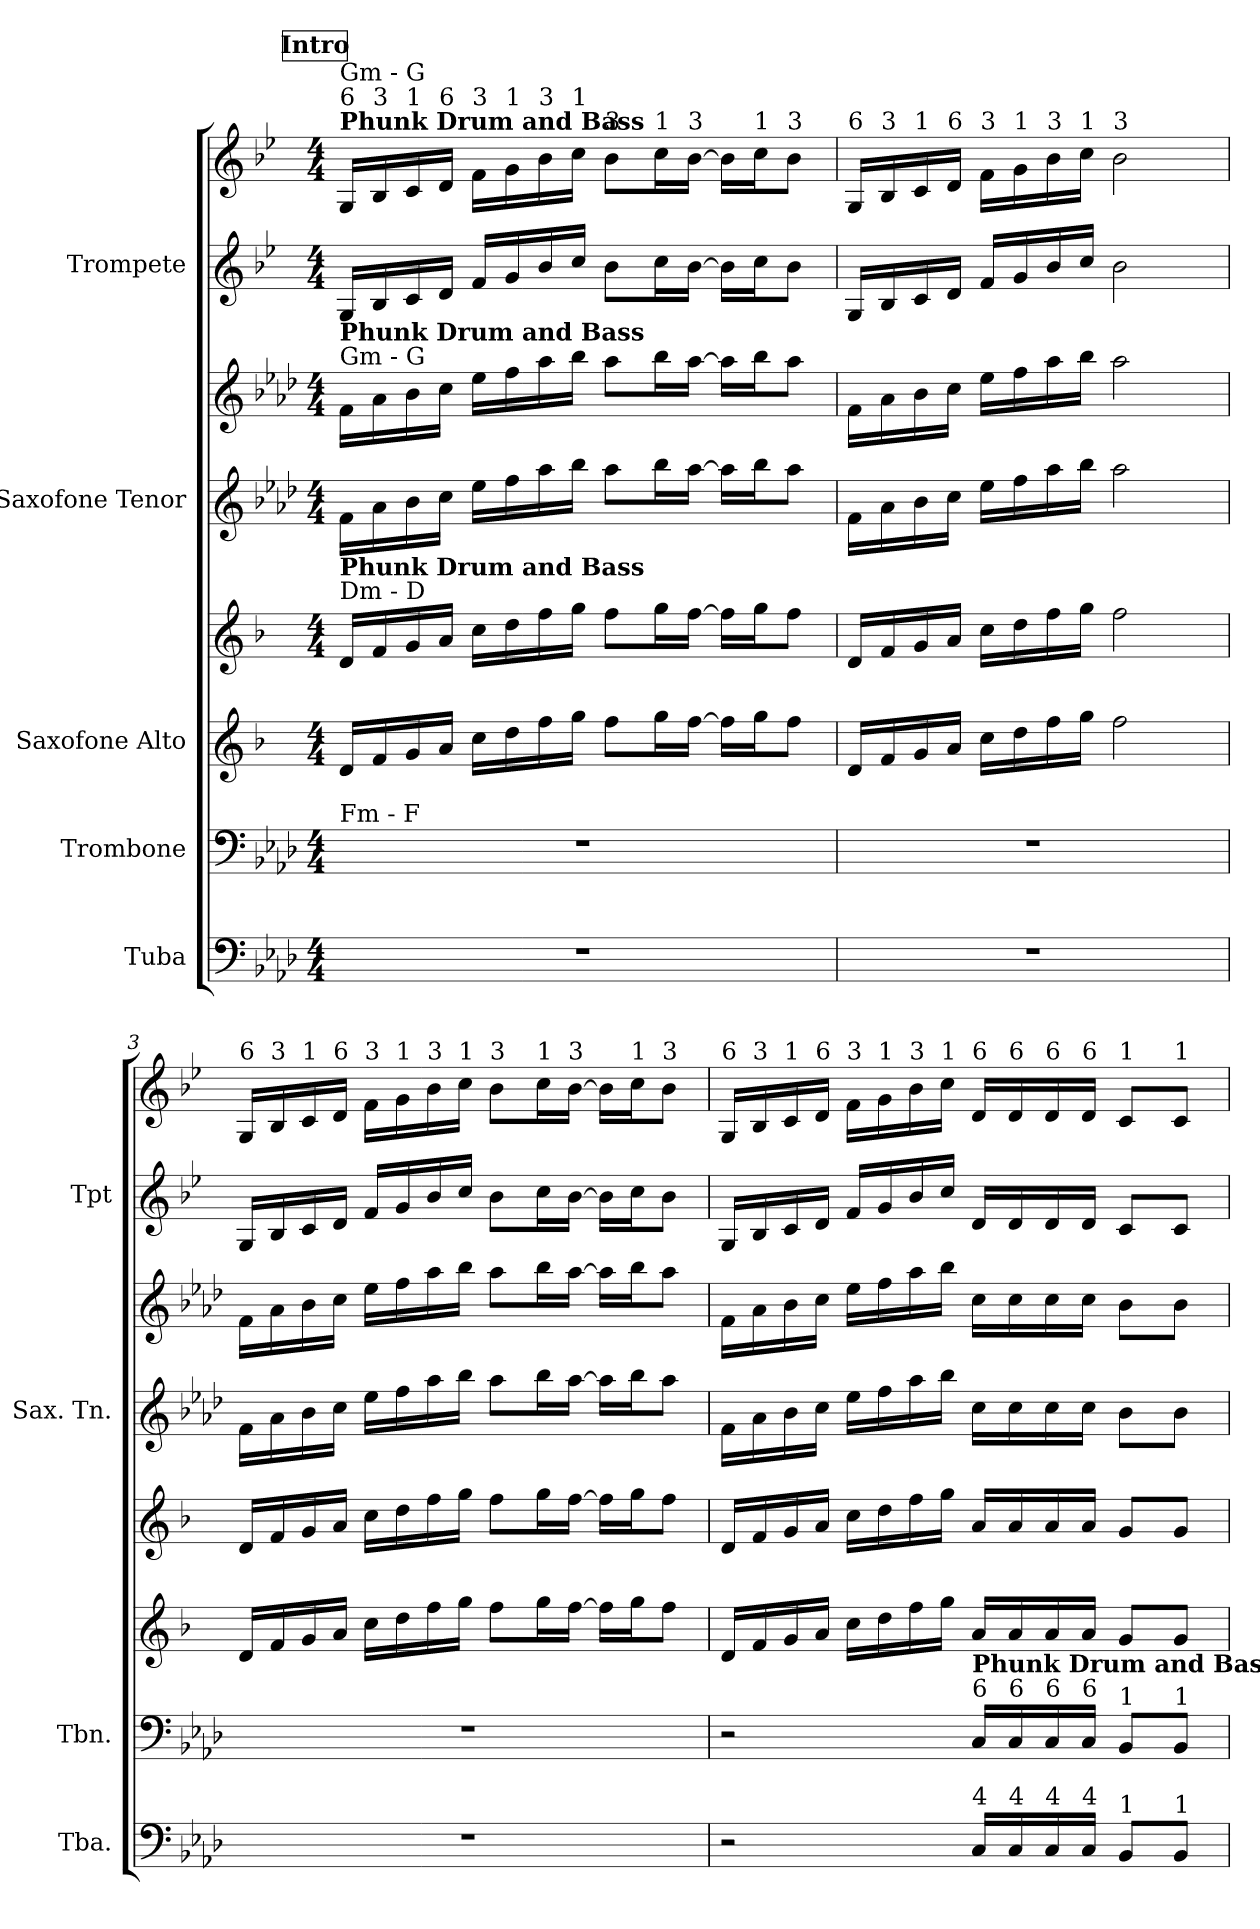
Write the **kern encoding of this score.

**kern	**kern	**kern	**kern	**kern	**kern	**kern	**kern
*part5	*part4	*part3	*part3	*part2	*part2	*part1	*part1
*staff8	*staff7	*staff6	*staff5	*staff4	*staff3	*staff2	*staff1
*I"Tuba	*I"Trombone	*I"Saxofone Alto	*	*I"Saxofone Tenor	*	*I"Trompete	*
*I'Tba.	*I'Tbn.	*	*	*I'Sax. Tn.	*	*I'Tpt	*
*clefF4	*clefF4	*clefG2	*clefG2	*clefG2	*clefG2	*clefG2	*clefG2
*	*	*ITrd5c9	*ITrd5c9	*ITrd8c14	*ITrd8c14	*ITrd1c2	*ITrd1c2
*k[b-e-a-d-]	*k[b-e-a-d-]	*k[b-e-a-d-]	*k[b-e-a-d-]	*k[b-e-a-d-]	*k[b-e-a-d-]	*k[b-e-a-d-]	*k[b-e-a-d-]
*M4/4	*M4/4	*M4/4	*M4/4	*M4/4	*M4/4	*M4/4	*M4/4
*MM80	*MM80	*MM80	*MM80	*MM80	*MM80	*MM80	*MM80
!!LO:REH:place=s1:a:B:fs=14:t=Intro
=1	=1	=1	=1	=1	=1	=1	=1
!	!	!	!	!	!	!	!LO:TX:a:B:t=Phunk Drum and Bass
!	!	!	!	!	!	!	!LO:TX:a:t=6
!	!	!	!	!	!	!	!LO:TX:a:t=Gm - G
!	!	!	!	!	!LO:TX:a:t=Gm - G	!	!
!	!	!	!	!	!LO:TX:a:B:t=Phunk Drum and Bass	!	!
!	!	!	!LO:TX:a:t=Dm - D	!	!	!	!
!	!	!	!LO:TX:a:B:t=Phunk Drum and Bass	!	!	!	!
!	!LO:TX:a:t=Fm - F	!	!	!	!	!	!
1r	1r	16F/LL	16F/LL	16F\LL	16F\LL	16F/LL	16F/LL
!	!	!	!	!	!	!	!LO:TX:a:t=3
.	.	16A-/	16A-/	16A-\	16A-\	16A-/	16A-/
!	!	!	!	!	!	!	!LO:TX:a:t=1
.	.	16B-/	16B-/	16B-\	16B-\	16B-/	16B-/
!	!	!	!	!	!	!	!LO:TX:a:t=6
.	.	16c/JJ	16c/JJ	16c\JJ	16c\JJ	16c/JJ	16c/JJ
!	!	!	!	!	!	!	!LO:TX:a:t=3
.	.	16e-\LL	16e-\LL	16e-\LL	16e-\LL	16e-/LL	16e-\LL
!	!	!	!	!	!	!	!LO:TX:a:t=1
.	.	16f\	16f\	16f\	16f\	16f/	16f\
!	!	!	!	!	!	!	!LO:TX:a:t=3
.	.	16a-\	16a-\	16a-\	16a-\	16a-/	16a-\
!	!	!	!	!	!	!	!LO:TX:a:t=1
.	.	16b-\JJ	16b-\JJ	16b-\JJ	16b-\JJ	16b-/JJ	16b-\JJ
!	!	!	!	!	!	!	!LO:TX:a:t=3
.	.	8a-\L	8a-\L	8a-\L	8a-\L	8a-\L	8a-\L
!	!	!	!	!	!	!	!LO:TX:a:t=1
.	.	16b-\L	16b-\L	16b-\L	16b-\L	16b-\L	16b-\L
!	!	!	!	!	!	!	!LO:TX:a:t=3
.	.	[16a-\JJ	[16a-\JJ	[16a-\JJ	[16a-\JJ	[16a-\JJ	[16a-\JJ
.	.	16a-\LL]	16a-\LL]	16a-\LL]	16a-\LL]	16a-\LL]	16a-\LL]
!	!	!	!	!	!	!	!LO:TX:a:t=1
.	.	16b-\J	16b-\J	16b-\J	16b-\J	16b-\J	16b-\J
!	!	!	!	!	!	!	!LO:TX:a:t=3
.	.	8a-\J	8a-\J	8a-\J	8a-\J	8a-\J	8a-\J
=2	=2	=2	=2	=2	=2	=2	=2
!	!	!	!	!	!	!	!LO:TX:a:t=6
1r	1r	16F/LL	16F/LL	16F\LL	16F\LL	16F/LL	16F/LL
!	!	!	!	!	!	!	!LO:TX:a:t=3
.	.	16A-/	16A-/	16A-\	16A-\	16A-/	16A-/
!	!	!	!	!	!	!	!LO:TX:a:t=1
.	.	16B-/	16B-/	16B-\	16B-\	16B-/	16B-/
!	!	!	!	!	!	!	!LO:TX:a:t=6
.	.	16c/JJ	16c/JJ	16c\JJ	16c\JJ	16c/JJ	16c/JJ
!	!	!	!	!	!	!	!LO:TX:a:t=3
.	.	16e-\LL	16e-\LL	16e-\LL	16e-\LL	16e-/LL	16e-\LL
!	!	!	!	!	!	!	!LO:TX:a:t=1
.	.	16f\	16f\	16f\	16f\	16f/	16f\
!	!	!	!	!	!	!	!LO:TX:a:t=3
.	.	16a-\	16a-\	16a-\	16a-\	16a-/	16a-\
!	!	!	!	!	!	!	!LO:TX:a:t=1
.	.	16b-\JJ	16b-\JJ	16b-\JJ	16b-\JJ	16b-/JJ	16b-\JJ
!	!	!	!	!	!	!	!LO:TX:a:t=3
.	.	2a-\	2a-\	2a-\	2a-\	2a-\	2a-\
!!LO:PB:g=z
=3	=3	=3	=3	=3	=3	=3	=3
!	!	!	!	!	!	!	!LO:TX:a:t=6
1r	1r	16F/LL	16F/LL	16F\LL	16F\LL	16F/LL	16F/LL
!	!	!	!	!	!	!	!LO:TX:a:t=3
.	.	16A-/	16A-/	16A-\	16A-\	16A-/	16A-/
!	!	!	!	!	!	!	!LO:TX:a:t=1
.	.	16B-/	16B-/	16B-\	16B-\	16B-/	16B-/
!	!	!	!	!	!	!	!LO:TX:a:t=6
.	.	16c/JJ	16c/JJ	16c\JJ	16c\JJ	16c/JJ	16c/JJ
!	!	!	!	!	!	!	!LO:TX:a:t=3
.	.	16e-\LL	16e-\LL	16e-\LL	16e-\LL	16e-/LL	16e-\LL
!	!	!	!	!	!	!	!LO:TX:a:t=1
.	.	16f\	16f\	16f\	16f\	16f/	16f\
!	!	!	!	!	!	!	!LO:TX:a:t=3
.	.	16a-\	16a-\	16a-\	16a-\	16a-/	16a-\
!	!	!	!	!	!	!	!LO:TX:a:t=1
.	.	16b-\JJ	16b-\JJ	16b-\JJ	16b-\JJ	16b-/JJ	16b-\JJ
!	!	!	!	!	!	!	!LO:TX:a:t=3
.	.	8a-\L	8a-\L	8a-\L	8a-\L	8a-\L	8a-\L
!	!	!	!	!	!	!	!LO:TX:a:t=1
.	.	16b-\L	16b-\L	16b-\L	16b-\L	16b-\L	16b-\L
!	!	!	!	!	!	!	!LO:TX:a:t=3
.	.	[16a-\JJ	[16a-\JJ	[16a-\JJ	[16a-\JJ	[16a-\JJ	[16a-\JJ
.	.	16a-\LL]	16a-\LL]	16a-\LL]	16a-\LL]	16a-\LL]	16a-\LL]
!	!	!	!	!	!	!	!LO:TX:a:t=1
.	.	16b-\J	16b-\J	16b-\J	16b-\J	16b-\J	16b-\J
!	!	!	!	!	!	!	!LO:TX:a:t=3
.	.	8a-\J	8a-\J	8a-\J	8a-\J	8a-\J	8a-\J
=4	=4	=4	=4	=4	=4	=4	=4
!	!	!	!	!	!	!	!LO:TX:a:t=6
2r	2r	16F/LL	16F/LL	16F\LL	16F\LL	16F/LL	16F/LL
!	!	!	!	!	!	!	!LO:TX:a:t=3
.	.	16A-/	16A-/	16A-\	16A-\	16A-/	16A-/
!	!	!	!	!	!	!	!LO:TX:a:t=1
.	.	16B-/	16B-/	16B-\	16B-\	16B-/	16B-/
!	!	!	!	!	!	!	!LO:TX:a:t=6
.	.	16c/JJ	16c/JJ	16c\JJ	16c\JJ	16c/JJ	16c/JJ
!	!	!	!	!	!	!	!LO:TX:a:t=3
.	.	16e-\LL	16e-\LL	16e-\LL	16e-\LL	16e-/LL	16e-\LL
!	!	!	!	!	!	!	!LO:TX:a:t=1
.	.	16f\	16f\	16f\	16f\	16f/	16f\
!	!	!	!	!	!	!	!LO:TX:a:t=3
.	.	16a-\	16a-\	16a-\	16a-\	16a-/	16a-\
!	!	!	!	!	!	!	!LO:TX:a:t=1
.	.	16b-\JJ	16b-\JJ	16b-\JJ	16b-\JJ	16b-/JJ	16b-\JJ
!	!	!	!	!	!	!	!LO:TX:a:t=6
!	!LO:TX:a:t=6	!	!	!	!	!	!
!	!LO:TX:a:B:t=Phunk Drum and Bass	!	!	!	!	!	!
!LO:TX:a:t=4	!	!	!	!	!	!	!
16C/LL	16C/LL	16c/LL	16c/LL	16c\LL	16c\LL	16c/LL	16c/LL
!	!	!	!	!	!	!	!LO:TX:a:t=6
!	!LO:TX:a:t=6	!	!	!	!	!	!
!LO:TX:a:t=4	!	!	!	!	!	!	!
16C/	16C/	16c/	16c/	16c\	16c\	16c/	16c/
!	!	!	!	!	!	!	!LO:TX:a:t=6
!	!LO:TX:a:t=6	!	!	!	!	!	!
!LO:TX:a:t=4	!	!	!	!	!	!	!
16C/	16C/	16c/	16c/	16c\	16c\	16c/	16c/
!	!	!	!	!	!	!	!LO:TX:a:t=6
!	!LO:TX:a:t=6	!	!	!	!	!	!
!LO:TX:a:t=4	!	!	!	!	!	!	!
16C/JJ	16C/JJ	16c/JJ	16c/JJ	16c\JJ	16c\JJ	16c/JJ	16c/JJ
!	!	!	!	!	!	!	!LO:TX:a:t=1
!	!LO:TX:a:t=1	!	!	!	!	!	!
!LO:TX:a:t=1	!	!	!	!	!	!	!
8BB-/L	8BB-/L	8B-/L	8B-/L	8B-\L	8B-\L	8B-/L	8B-/L
!	!	!	!	!	!	!	!LO:TX:a:t=1
!	!LO:TX:a:t=1	!	!	!	!	!	!
!LO:TX:a:t=1	!	!	!	!	!	!	!
8BB-/J	8BB-/J	8B-/J	8B-/J	8B-\J	8B-\J	8B-/J	8B-/J
=	=	=	=	=	=	=	=
*-	*-	*-	*-	*-	*-	*-	*-
